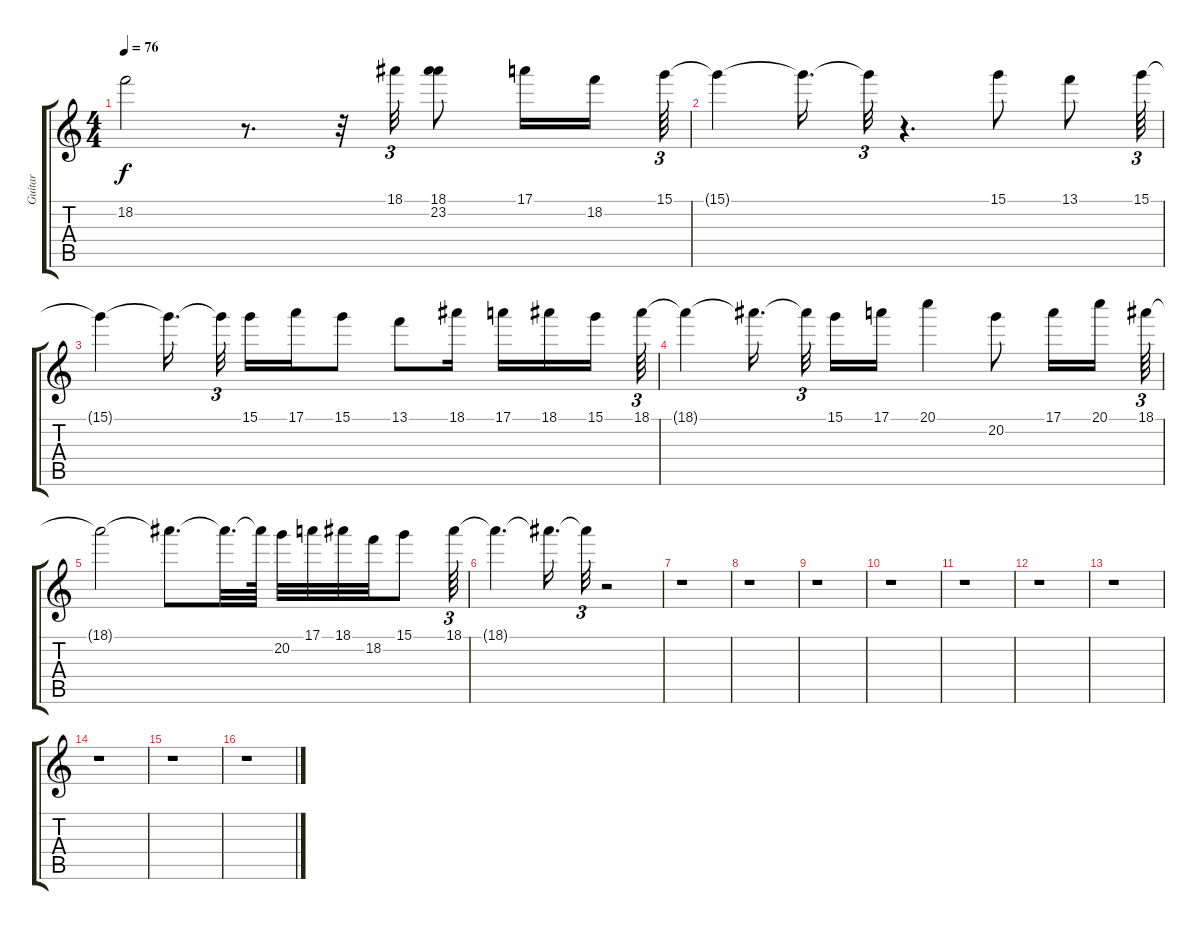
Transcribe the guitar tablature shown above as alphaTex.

\track ("Guitar" "Guitar") {instrument acousticguitarsteel}
\staff {score tabs}
\tuning (E4 B3 G3 D3 A2 E2) {hide}
\ts (4 4)
\tempo 76
\clef g2
\ks c
18.2.2{dy f} r.8{d} r.32 18.1.32{tu (3 2)} (18.1 23.2).8 17.1.16 18.2.16{beam splitsecondary} 15.1.64{tu (3 2)} |
15.1{t}.4 15.1{t}.16{d} 15.1{t}.32{tu (3 2)} r.4{d} 15.1.8 13.1.8 15.1.64{tu (3 2)} |
15.1{t}.4 15.1{t}.16{d beam splitsecondary} 15.1{t}.32{tu (3 2) beam splitsecondary} 15.1.16 17.1.16 15.1.8 13.1.8 18.1.16 17.1.16 18.1.16 15.1.16{beam splitsecondary} 18.1.64{tu (3 2)} |
18.1{t}.4 18.1{t}.16{d beam splitsecondary} 18.1{t}.32{tu (3 2) beam splitsecondary} 15.1.16 17.1.16 20.1.4 20.2.8 17.1.16 20.1.16{beam splitsecondary} 18.1.64{tu (3 2)} |
18.1{t}.2 18.1{t}.8{d} 18.1{t}.32{d} 18.1{t}.64 20.2.32 17.1.32 18.1.32 18.2.32 15.1.8 18.1.64{tu (3 2)} |
18.1{t}.4{d} 18.1{t}.16{d} 18.1{t}.32{tu (3 2)} r.2 |
r.1 |
r.1 |
r.1 |
r.1 |
r.1 |
r.1 |
r.1 |
r.1 |
r.1 |
r.1
